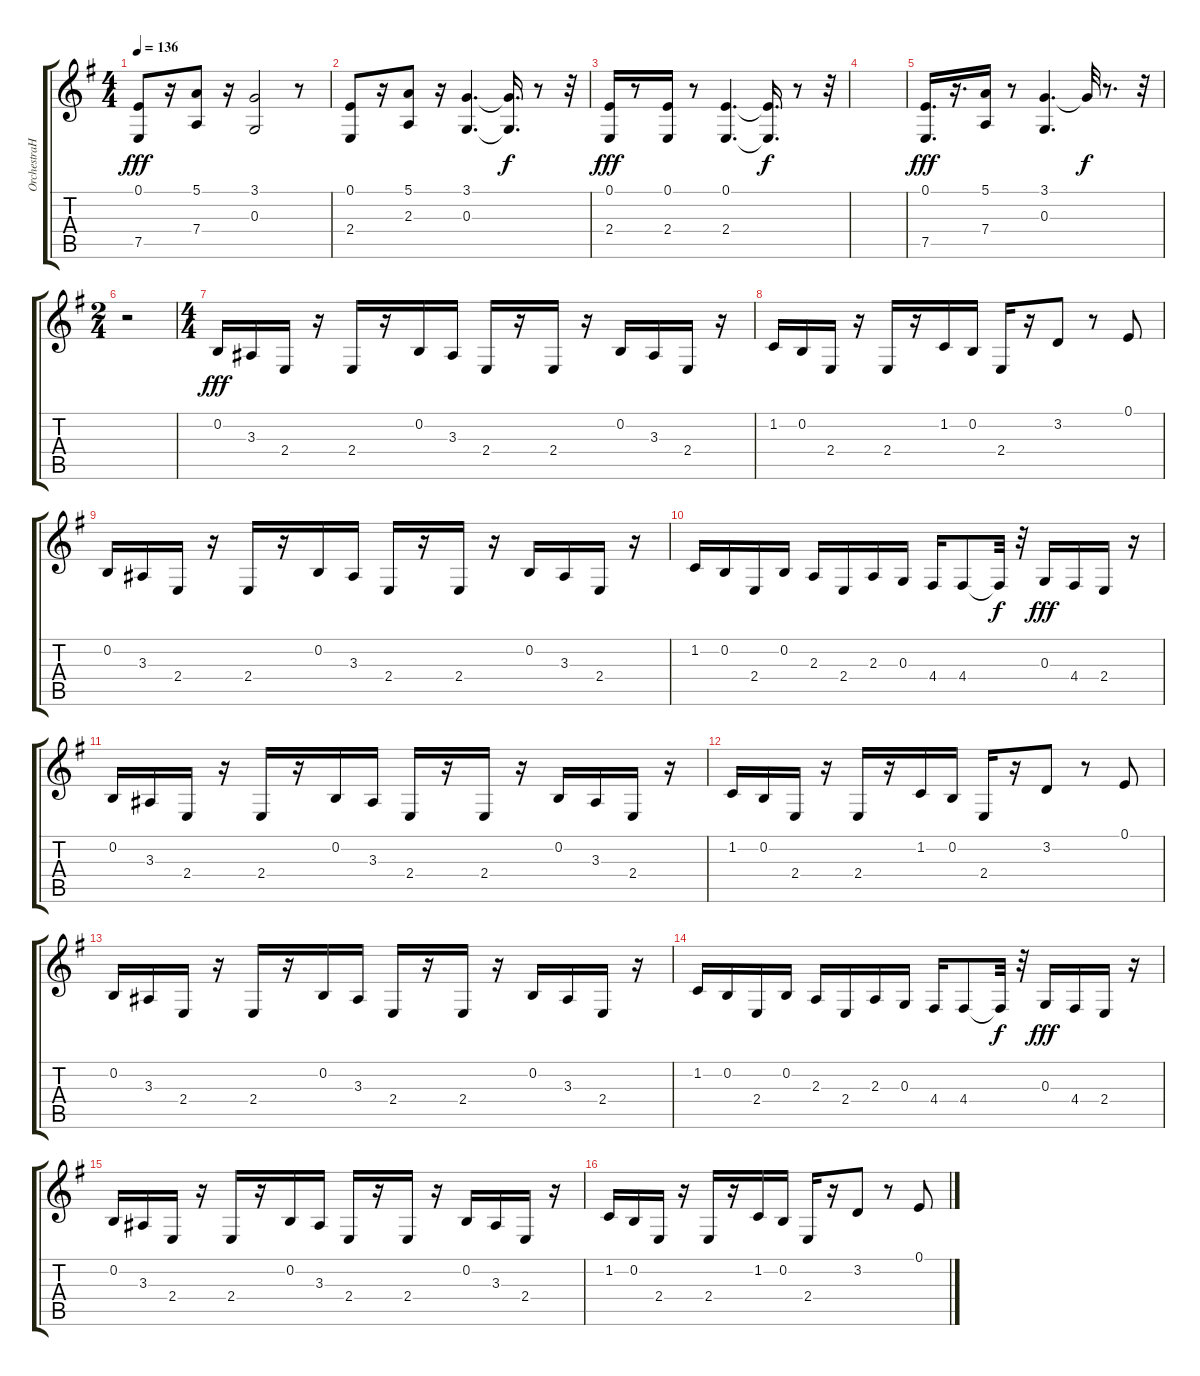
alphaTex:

\track ("OrchestraHit" "OrchestraH") {instrument orchestrahit}
\staff {score tabs}
\tuning (E4 B3 G3 D3 A2 E2) {hide}
\ts (4 4)
\tempo 136
\clef g2
\ks eminor
(0.1 7.5).8{dy fff} r.16 (5.1 7.4).8 r.16 (3.1 0.3).2 r.8 |
(0.1 2.4).8 r.16 (5.1 2.3).8 r.16 (3.1 0.3).4{d} (3.1{t} 0.3{t}).16{d dy f} r.8 r.32 |
(0.1 2.4).16{dy fff} r.8 (0.1 2.4).16 r.8 (0.1 2.4).4{d} (0.1{t} 2.4{t}).16{d dy f} r.8 r.32 |
|
(0.1 7.5).16{d dy fff} r.16{d} (5.1 7.4).16 r.8 (3.1 0.3).4{d} 3.1{t}.32{dy f} r.8{d} r.32 |
\ts (2 4)
r.2 |
\ts (4 4)
0.2.16{dy fff} 3.3.16 2.4.16 r.16 2.4.16 r.16 0.2.16 3.3.16 2.4.16 r.16 2.4.16 r.16 0.2.16 3.3.16 2.4.16 r.16 |
1.2.16 0.2.16 2.4.16 r.16 2.4.16 r.16 1.2.16 0.2.16 2.4.16 r.16 3.2.8 r.8 0.1.8 |
0.2.16 3.3.16 2.4.16 r.16 2.4.16 r.16 0.2.16 3.3.16 2.4.16 r.16 2.4.16 r.16 0.2.16 3.3.16 2.4.16 r.16 |
1.2.16 0.2.16 2.4.16 0.2.16 2.3.16 2.4.16 2.3.16 0.3.16 4.4.16 4.4.8 4.4{t}.32{dy f} r.32 0.3.16{dy fff} 4.4.16 2.4.16 r.16 |
0.2.16 3.3.16 2.4.16 r.16 2.4.16 r.16 0.2.16 3.3.16 2.4.16 r.16 2.4.16 r.16 0.2.16 3.3.16 2.4.16 r.16 |
1.2.16 0.2.16 2.4.16 r.16 2.4.16 r.16 1.2.16 0.2.16 2.4.16 r.16 3.2.8 r.8 0.1.8 |
0.2.16 3.3.16 2.4.16 r.16 2.4.16 r.16 0.2.16 3.3.16 2.4.16 r.16 2.4.16 r.16 0.2.16 3.3.16 2.4.16 r.16 |
1.2.16 0.2.16 2.4.16 0.2.16 2.3.16 2.4.16 2.3.16 0.3.16 4.4.16 4.4.8 4.4{t}.32{dy f} r.32 0.3.16{dy fff} 4.4.16 2.4.16 r.16 |
0.2.16 3.3.16 2.4.16 r.16 2.4.16 r.16 0.2.16 3.3.16 2.4.16 r.16 2.4.16 r.16 0.2.16 3.3.16 2.4.16 r.16 |
1.2.16 0.2.16 2.4.16 r.16 2.4.16 r.16 1.2.16 0.2.16 2.4.16 r.16 3.2.8 r.8 0.1.8
